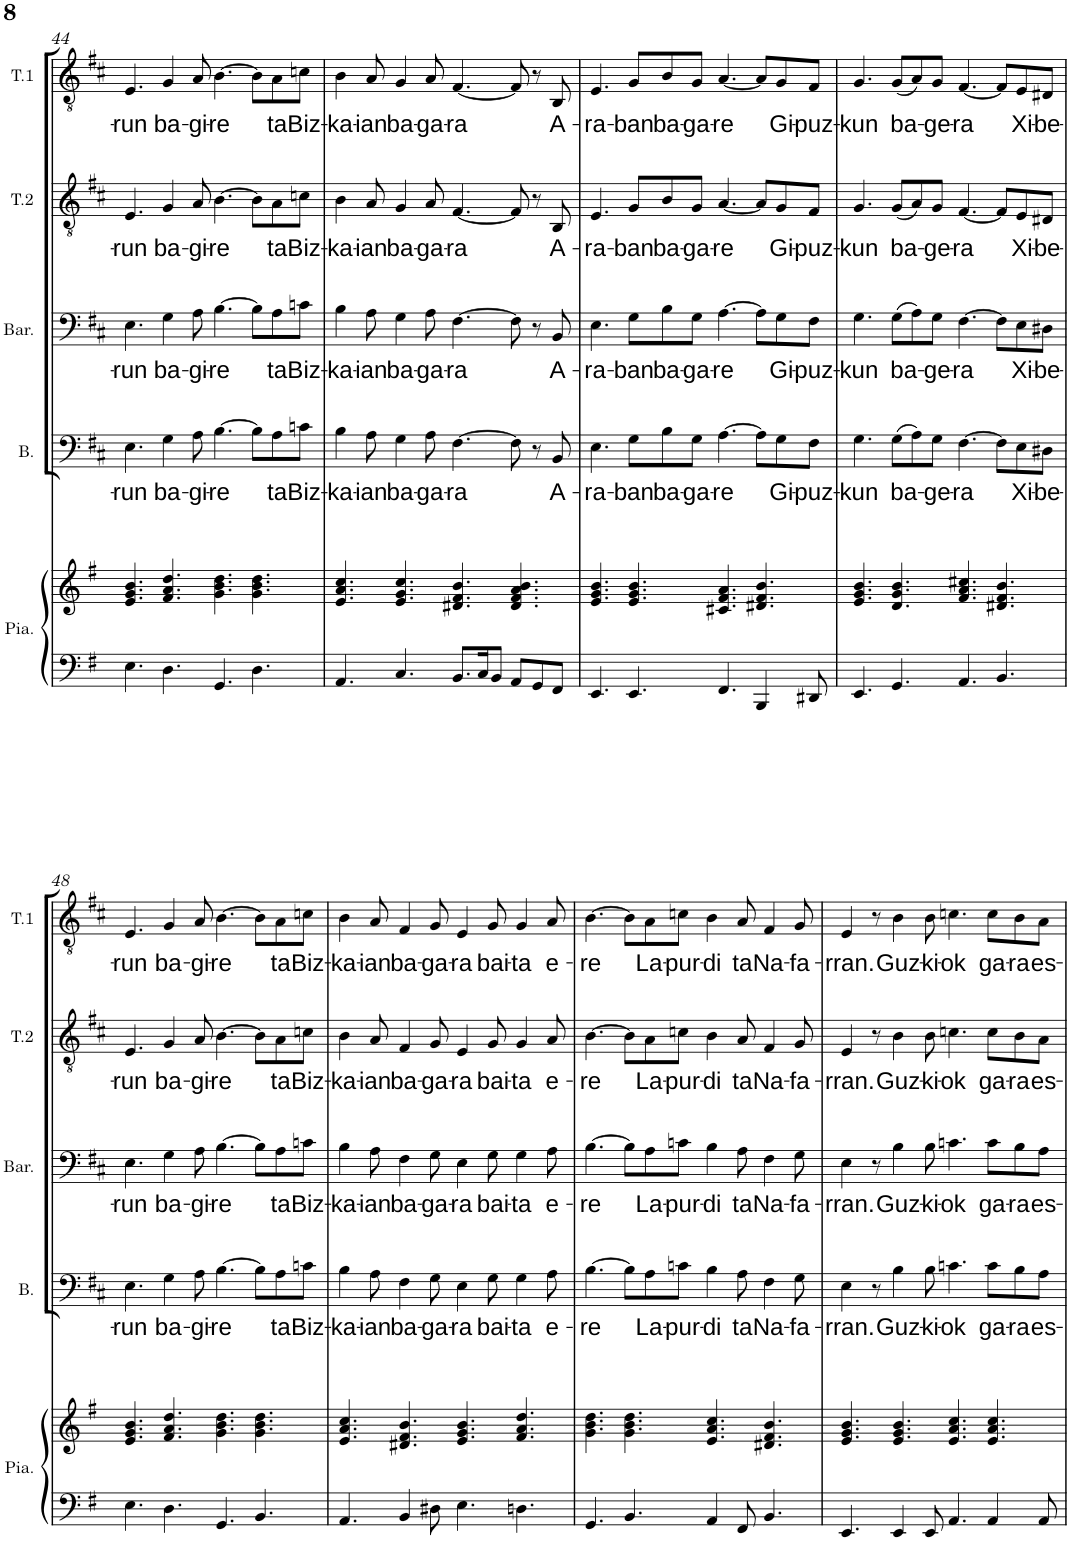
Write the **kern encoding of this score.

**kern	**kern	**kern	**text	**kern	**text	**kern	**text	**kern	**text
*part5	*part5	*part4	*part4	*part3	*part3	*part2	*part2	*part1	*part1
*staff6	*staff5	*staff4	*staff4	*staff3	*staff3	*staff2	*staff2	*staff1	*staff1
*I"Piano	*	*I"Basse	*	*I"Baryton	*	*I"Ténor 2	*	*I"Ténor 1	*
*I'Pia.	*	*I'B.	*	*I'Bar.	*	*I'T.2	*	*I'T.1	*
!!LO:PB:g=z
*clefF4	*clefG2	*clefF4	*	*clefF4	*	*clefGv2	*	*clefGv2	*
*k[f#]	*k[f#]	*k[f#c#]	*	*k[f#c#]	*	*k[f#c#]	*	*k[f#c#]	*
*M12/8	*M12/8	*M12/8	*	*M12/8	*	*M12/8	*	*M12/8	*
=44	=44	=44	=44	=44	=44	=44	=44	=44	=44
!	!	!	!LO:LY:b	!	!LO:LY:b	!	!LO:LY:b	!	!LO:LY:b
4.E\	4.e/ 4.g/ 4.b/	4.E\	-run	4.E\	-run	4.E/	-run	4.E/	-run
!	!	!	!LO:LY:b	!	!LO:LY:b	!	!LO:LY:b	!	!LO:LY:b
4.D\	4.f#/ 4.a/ 4.dd/	4G\	ba-	4G\	ba-	4G/	ba-	4G/	ba-
!	!	!	!LO:LY:b	!	!LO:LY:b	!	!LO:LY:b	!	!LO:LY:b
.	.	8A\	-gi-	8A\	-gi-	8A/	-gi-	8A/	-gi-
!	!	!	!LO:LY:b	!	!LO:LY:b	!	!LO:LY:b	!	!LO:LY:b
4.GG/	4.g\ 4.b\ 4.dd\	[4.B\	-re	[4.B\	-re	[4.B\	-re	[4.B\	-re
4.D\	4.g\ 4.b\ 4.dd\	8B\L]	.	8B\L]	.	8B\L]	.	8B\L]	.
!	!	!	!LO:LY:b	!	!LO:LY:b	!	!LO:LY:b	!	!LO:LY:b
.	.	8A\	ta	8A\	ta	8A\	ta	8A\	ta
!	!	!	!LO:LY:b	!	!LO:LY:b	!	!LO:LY:b	!	!LO:LY:b
.	.	8cn\J	Biz-	8cn\J	Biz-	8cn\J	Biz-	8cn\J	Biz-
=45	=45	=45	=45	=45	=45	=45	=45	=45	=45
!	!	!	!LO:LY:b	!	!LO:LY:b	!	!LO:LY:b	!	!LO:LY:b
4.AA/	4.e/ 4.a/ 4.cc/	4B\	-ka-	4B\	-ka-	4B\	-ka-	4B\	-ka-
!	!	!	!LO:LY:b	!	!LO:LY:b	!	!LO:LY:b	!	!LO:LY:b
.	.	8A\	-ian	8A\	-ian	8A/	-ian	8A/	-ian
!	!	!	!LO:LY:b	!	!LO:LY:b	!	!LO:LY:b	!	!LO:LY:b
4.C/	4.e/ 4.g/ 4.cc/	4G\	ba-	4G\	ba-	4G/	ba-	4G/	ba-
!	!	!	!LO:LY:b	!	!LO:LY:b	!	!LO:LY:b	!	!LO:LY:b
.	.	8A\	-ga-	8A\	-ga-	8A/	-ga-	8A/	-ga-
!	!	!	!LO:LY:b	!	!LO:LY:b	!	!LO:LY:b	!	!LO:LY:b
8.BB/L	4.d#X/ 4.f#/ 4.b/	[4.F#\	-ra	[4.F#\	-ra	[4.F#/	-ra	[4.F#/	-ra
16C/K	.	.	.	.	.	.	.	.	.
8BB/J	.	.	.	.	.	.	.	.	.
8AA/L	4.d#/ 4.f#/ 4.a/ 4.b/	8F#\]	.	8F#\]	.	8F#/]	.	8F#/]	.
8GG/	.	8r	.	8r	.	8r	.	8r	.
!	!	!	!LO:LY:b	!	!LO:LY:b	!	!LO:LY:b	!	!LO:LY:b
8FF#/J	.	8BB/	A-	8BB/	A-	8BB/	A-	8BB/	A-
=46	=46	=46	=46	=46	=46	=46	=46	=46	=46
!	!	!	!LO:LY:b	!	!LO:LY:b	!	!LO:LY:b	!	!LO:LY:b
4.EE/	4.e/ 4.g/ 4.b/	4.E\	-ra-	4.E\	-ra-	4.E/	-ra-	4.E/	-ra-
!	!	!	!LO:LY:b	!	!LO:LY:b	!	!LO:LY:b	!	!LO:LY:b
4.EE/	4.e/ 4.g/ 4.b/	8G\L	-ban	8G\L	-ban	8G/L	-ban	8G/L	-ban
!	!	!	!LO:LY:b	!	!LO:LY:b	!	!LO:LY:b	!	!LO:LY:b
.	.	8B\	ba-	8B\	ba-	8B/	ba-	8B/	ba-
!	!	!	!LO:LY:b	!	!LO:LY:b	!	!LO:LY:b	!	!LO:LY:b
.	.	8G\J	-ga-	8G\J	-ga-	8G/J	-ga-	8G/J	-ga-
!	!	!	!LO:LY:b	!	!LO:LY:b	!	!LO:LY:b	!	!LO:LY:b
4.FF#/	4.c#X/ 4.f#/ 4.a/	[4.A\	-re	[4.A\	-re	[4.A/	-re	[4.A/	-re
4BBB/	4.d#X/ 4.f#/ 4.b/	8A\L]	.	8A\L]	.	8A/L]	.	8A/L]	.
!	!	!	!LO:LY:b	!	!LO:LY:b	!	!LO:LY:b	!	!LO:LY:b
.	.	8G\	Gi-	8G\	Gi-	8G/	Gi-	8G/	Gi-
!	!	!	!LO:LY:b	!	!LO:LY:b	!	!LO:LY:b	!	!LO:LY:b
8DD#X/	.	8F#\J	-puz-	8F#\J	-puz-	8F#/J	-puz-	8F#/J	-puz-
=47	=47	=47	=47	=47	=47	=47	=47	=47	=47
!	!	!	!LO:LY:b	!	!LO:LY:b	!	!LO:LY:b	!	!LO:LY:b
4.EE/	4.e/ 4.g/ 4.b/	4.G\	-kun	4.G\	-kun	4.G/	-kun	4.G/	-kun
!	!	!	!LO:LY:b	!	!LO:LY:b	!	!LO:LY:b	!	!LO:LY:b
4.GG/	4.d/ 4.g/ 4.b/	(8G\L	ba-	(8G\L	ba-	(8G/L	ba-	(8G/L	ba-
.	.	8A\)	.	8A\)	.	8A/)	.	8A/)	.
!	!	!	!LO:LY:b	!	!LO:LY:b	!	!LO:LY:b	!	!LO:LY:b
.	.	8G\J	-ge-	8G\J	-ge-	8G/J	-ge-	8G/J	-ge-
!	!	!	!LO:LY:b	!	!LO:LY:b	!	!LO:LY:b	!	!LO:LY:b
4.AA/	4.f#/ 4.a/ 4.cc#X/	[4.F#\	-ra	[4.F#\	-ra	[4.F#/	-ra	[4.F#/	-ra
4.BB/	4.d#X/ 4.f#/ 4.b/	8F#\L]	.	8F#\L]	.	8F#/L]	.	8F#/L]	.
!	!	!	!LO:LY:b	!	!LO:LY:b	!	!LO:LY:b	!	!LO:LY:b
.	.	8E\	Xi-	8E\	Xi-	8E/	Xi-	8E/	Xi-
!	!	!	!LO:LY:b	!	!LO:LY:b	!	!LO:LY:b	!	!LO:LY:b
.	.	8D#X\J	-be-	8D#X\J	-be-	8D#X/J	-be-	8D#X/J	-be-
!!LO:LB:g=z
=48	=48	=48	=48	=48	=48	=48	=48	=48	=48
!	!	!	!LO:LY:b	!	!LO:LY:b	!	!LO:LY:b	!	!LO:LY:b
4.E\	4.e/ 4.g/ 4.b/	4.E\	-run	4.E\	-run	4.E/	-run	4.E/	-run
!	!	!	!LO:LY:b	!	!LO:LY:b	!	!LO:LY:b	!	!LO:LY:b
4.D\	4.f#/ 4.a/ 4.dd/	4G\	ba-	4G\	ba-	4G/	ba-	4G/	ba-
!	!	!	!LO:LY:b	!	!LO:LY:b	!	!LO:LY:b	!	!LO:LY:b
.	.	8A\	-gi-	8A\	-gi-	8A/	-gi-	8A/	-gi-
!	!	!	!LO:LY:b	!	!LO:LY:b	!	!LO:LY:b	!	!LO:LY:b
4.GG/	4.g\ 4.b\ 4.dd\	[4.B\	-re	[4.B\	-re	[4.B\	-re	[4.B\	-re
4.BB/	4.g\ 4.b\ 4.dd\	8B\L]	.	8B\L]	.	8B\L]	.	8B\L]	.
!	!	!	!LO:LY:b	!	!LO:LY:b	!	!LO:LY:b	!	!LO:LY:b
.	.	8A\	ta	8A\	ta	8A\	ta	8A\	ta
!	!	!	!LO:LY:b	!	!LO:LY:b	!	!LO:LY:b	!	!LO:LY:b
.	.	8cn\J	Biz-	8cn\J	Biz-	8cn\J	Biz-	8cn\J	Biz-
=49	=49	=49	=49	=49	=49	=49	=49	=49	=49
!	!	!	!LO:LY:b	!	!LO:LY:b	!	!LO:LY:b	!	!LO:LY:b
4.AA/	4.e/ 4.a/ 4.cc/	4B\	-ka-	4B\	-ka-	4B\	-ka-	4B\	-ka-
!	!	!	!LO:LY:b	!	!LO:LY:b	!	!LO:LY:b	!	!LO:LY:b
.	.	8A\	-ian	8A\	-ian	8A/	-ian	8A/	-ian
!	!	!	!LO:LY:b	!	!LO:LY:b	!	!LO:LY:b	!	!LO:LY:b
4BB/	4.d#X/ 4.f#/ 4.b/	4F#\	ba-	4F#\	ba-	4F#/	ba-	4F#/	ba-
!	!	!	!LO:LY:b	!	!LO:LY:b	!	!LO:LY:b	!	!LO:LY:b
8D#X\	.	8G\	-ga-	8G\	-ga-	8G/	-ga-	8G/	-ga-
!	!	!	!LO:LY:b	!	!LO:LY:b	!	!LO:LY:b	!	!LO:LY:b
4.E\	4.e/ 4.g/ 4.b/	4E\	-ra	4E\	-ra	4E/	-ra	4E/	-ra
!	!	!	!LO:LY:b	!	!LO:LY:b	!	!LO:LY:b	!	!LO:LY:b
.	.	8G\	bai-	8G\	bai-	8G/	bai-	8G/	bai-
!	!	!	!LO:LY:b	!	!LO:LY:b	!	!LO:LY:b	!	!LO:LY:b
4.Dn\	4.f#/ 4.a/ 4.dd/	4G\	-ta	4G\	-ta	4G/	-ta	4G/	-ta
!	!	!	!LO:LY:b	!	!LO:LY:b	!	!LO:LY:b	!	!LO:LY:b
.	.	8A\	e-	8A\	e-	8A/	e-	8A/	e-
=50	=50	=50	=50	=50	=50	=50	=50	=50	=50
!	!	!	!LO:LY:b	!	!LO:LY:b	!	!LO:LY:b	!	!LO:LY:b
4.GG/	4.g\ 4.b\ 4.dd\	[4.B\	-re	[4.B\	-re	[4.B\	-re	[4.B\	-re
4.BB/	4.g\ 4.b\ 4.dd\	8B\L]	.	8B\L]	.	8B\L]	.	8B\L]	.
!	!	!	!LO:LY:b	!	!LO:LY:b	!	!LO:LY:b	!	!LO:LY:b
.	.	8A\	La-	8A\	La-	8A\	La-	8A\	La-
!	!	!	!LO:LY:b	!	!LO:LY:b	!	!LO:LY:b	!	!LO:LY:b
.	.	8cn\J	-pur-	8cn\J	-pur-	8cn\J	-pur-	8cn\J	-pur-
!	!	!	!LO:LY:b	!	!LO:LY:b	!	!LO:LY:b	!	!LO:LY:b
4AA/	4.e/ 4.a/ 4.cc/	4B\	-di	4B\	-di	4B\	-di	4B\	-di
!	!	!	!LO:LY:b	!	!LO:LY:b	!	!LO:LY:b	!	!LO:LY:b
8FF#/	.	8A\	ta	8A\	ta	8A/	ta	8A/	ta
!	!	!	!LO:LY:b	!	!LO:LY:b	!	!LO:LY:b	!	!LO:LY:b
4.BB/	4.d#X/ 4.f#/ 4.b/	4F#\	Na-	4F#\	Na-	4F#/	Na-	4F#/	Na-
!	!	!	!LO:LY:b	!	!LO:LY:b	!	!LO:LY:b	!	!LO:LY:b
.	.	8G\	-fa-	8G\	-fa-	8G/	-fa-	8G/	-fa-
=51	=51	=51	=51	=51	=51	=51	=51	=51	=51
!	!	!	!LO:LY:b	!	!LO:LY:b	!	!LO:LY:b	!	!LO:LY:b
4.EE/	4.e/ 4.g/ 4.b/	4E\	-rran.	4E\	-rran.	4E/	-rran.	4E/	-rran.
.	.	8r	.	8r	.	8r	.	8r	.
!	!	!	!LO:LY:b	!	!LO:LY:b	!	!LO:LY:b	!	!LO:LY:b
4EE/	4.e/ 4.g/ 4.b/	4B\	Guz-	4B\	Guz-	4B\	Guz-	4B\	Guz-
!	!	!	!LO:LY:b	!	!LO:LY:b	!	!LO:LY:b	!	!LO:LY:b
8EE/	.	8B\	-ki-	8B\	-ki-	8B\	-ki-	8B\	-ki-
!	!	!	!LO:LY:b	!	!LO:LY:b	!	!LO:LY:b	!	!LO:LY:b
4.AA/	4.e/ 4.a/ 4.cc/	4.cn\	-ok	4.cn\	-ok	4.cn\	-ok	4.cn\	-ok
!	!	!	!LO:LY:b	!	!LO:LY:b	!	!LO:LY:b	!	!LO:LY:b
4AA/	4.e/ 4.a/ 4.cc/	8c\L	ga-	8c\L	ga-	8c\L	ga-	8c\L	ga-
!	!	!	!LO:LY:b	!	!LO:LY:b	!	!LO:LY:b	!	!LO:LY:b
.	.	8B\	-ra	8B\	-ra	8B\	-ra	8B\	-ra
!	!	!	!LO:LY:b	!	!LO:LY:b	!	!LO:LY:b	!	!LO:LY:b
8AA/	.	8A\J	es-	8A\J	es-	8A\J	es-	8A\J	es-
=	=	=	=	=	=	=	=	=	=
*-	*-	*-	*-	*-	*-	*-	*-	*-	*-
